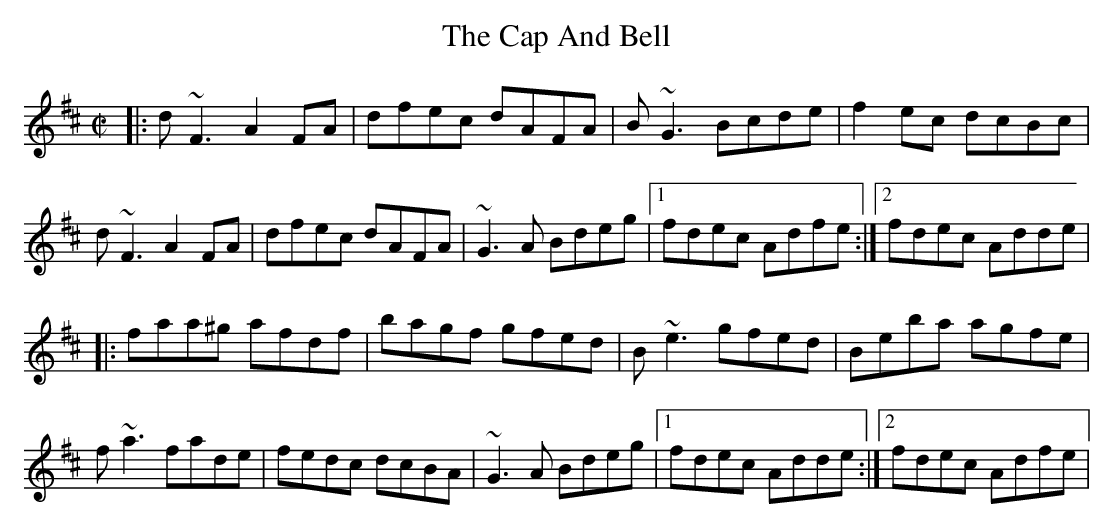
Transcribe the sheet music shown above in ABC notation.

X:1
T:Cap And Bell, The
M:C|
K:D
|: d~F3 A2FA | dfec dAFA | B~G3 Bcde | f2ec dcBc |
d~F3 A2FA | dfec dAFA | ~G3A Bdeg |1 fdec Adfe :|2 fdec Adde |
|: faa^g afdf | bagf gfed | B~e3 gfed | Beba agfe |
f~a3 fade | fedc dcBA | ~G3A Bdeg |1 fdec Adde :|2 fdec Adfe |
